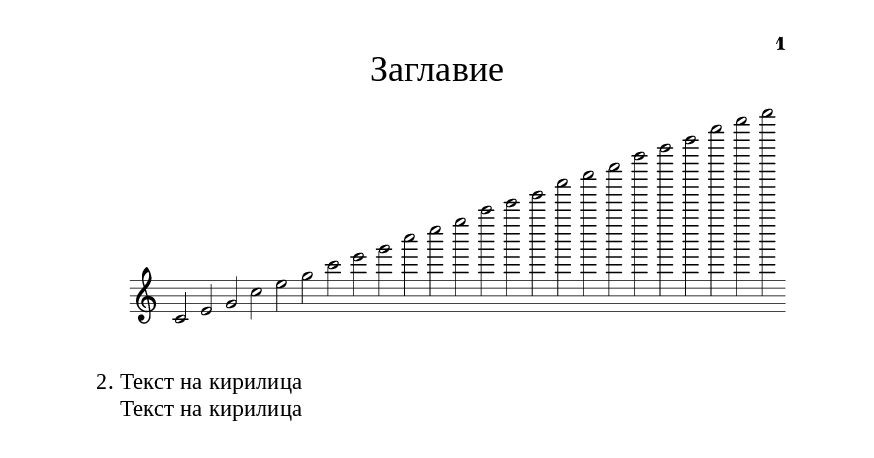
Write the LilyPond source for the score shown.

\version "2.24.4"

% include paper part and global functions
\include "include/globals.ily"

\bookpart {
  \include "include/bookpart-paper.ily"
  \score {
    \include "include/score-layout.ily"

    \new Voice \relative c' {
      \clef treble

      \autoBeamOff
      \omit Score.TimeSignature
      \cadenzaOn % allows custom bar lines
      c2 e g   c2 e g   c2 e g   c2 e g   c2 e g   c2 e g   c2 e g   c2 e g 
    }

    \addlyrics {}

    \header {
      title = \titleFunc #'ref "Заглавие" "Zaglavie"
    }

    \midi{}

  } % score

  \markup \fontsize #bgCoupletFontSize {
    \hspace #1
    \override #`(baseline-skip . ,bgCoupletBaselineSkip)
    \column {
      \line { 2. Текст на кирилица }
      \line {   "   " Текст на кирилица }
    }

  } % markup

  % include foreign translation(s) of the song
  

} % bookpart

% Più mosso
%
